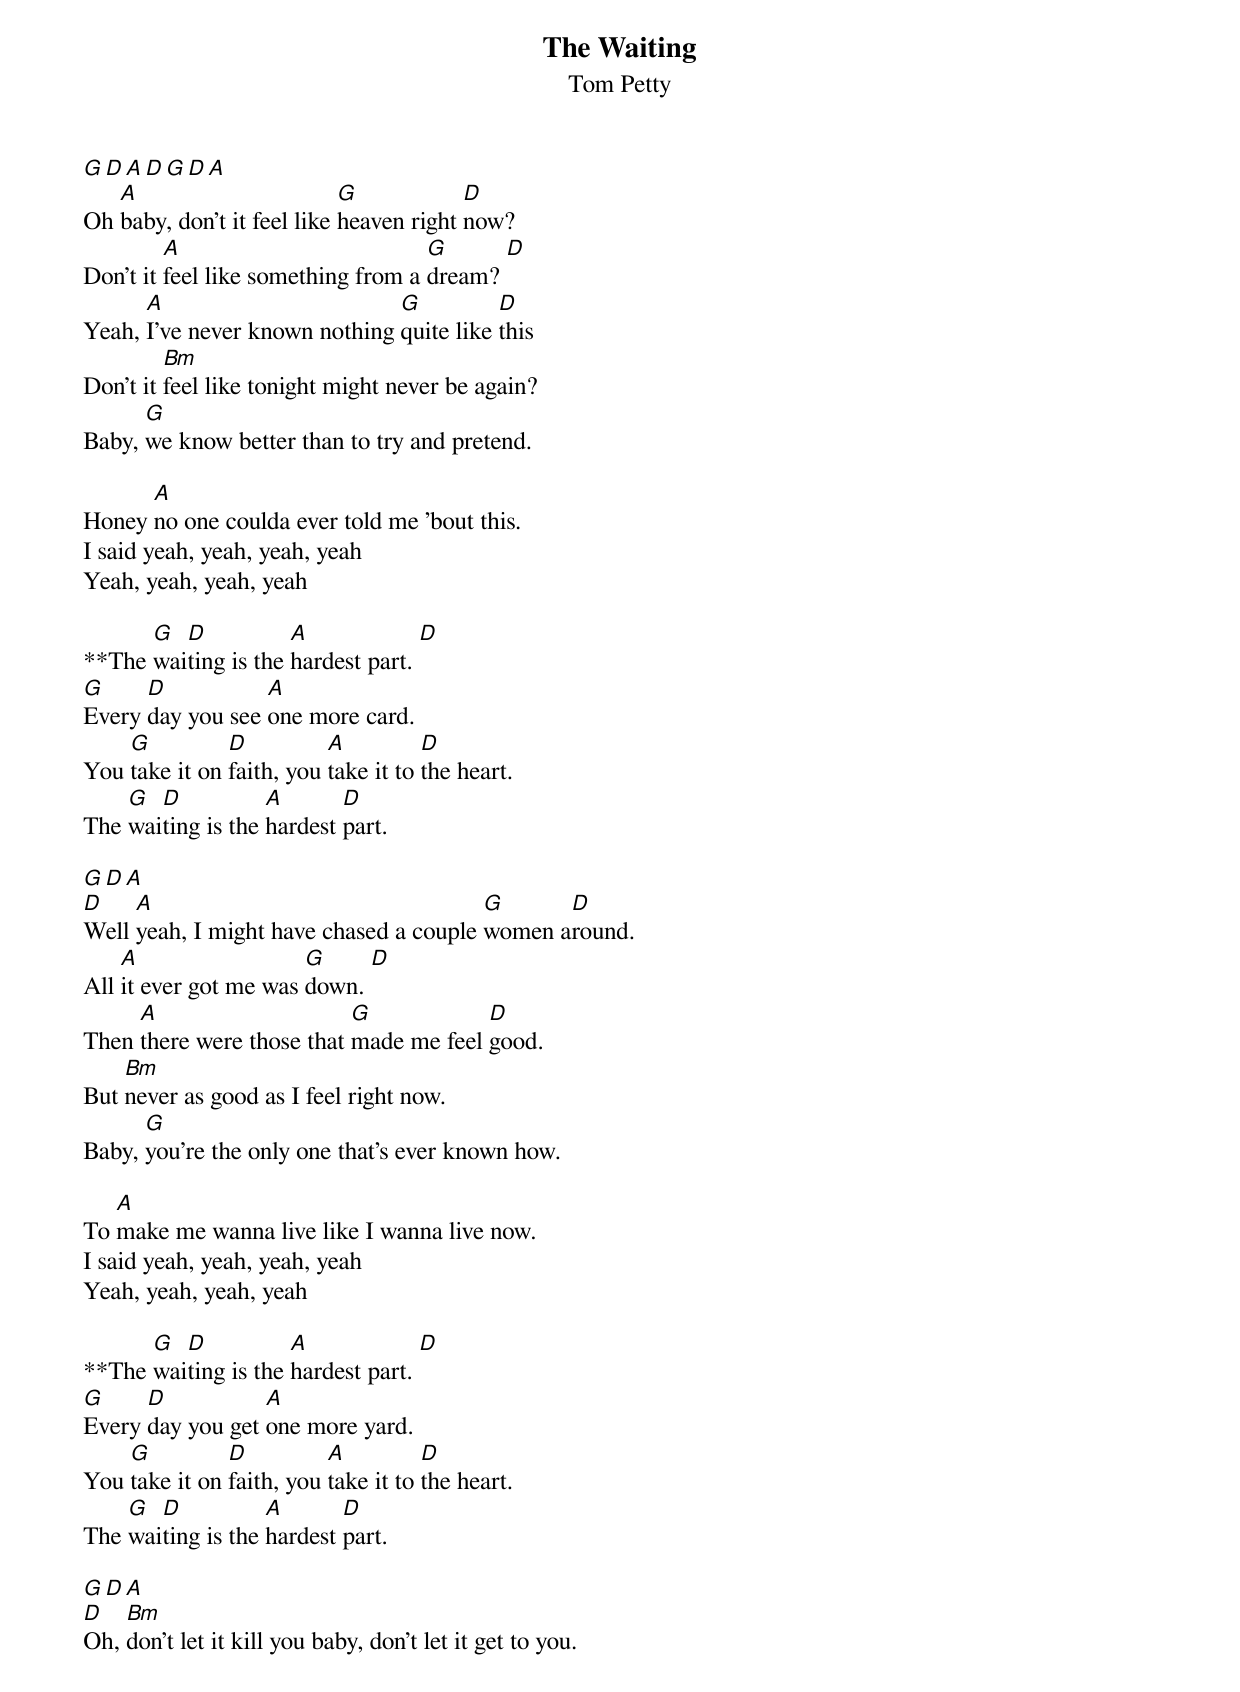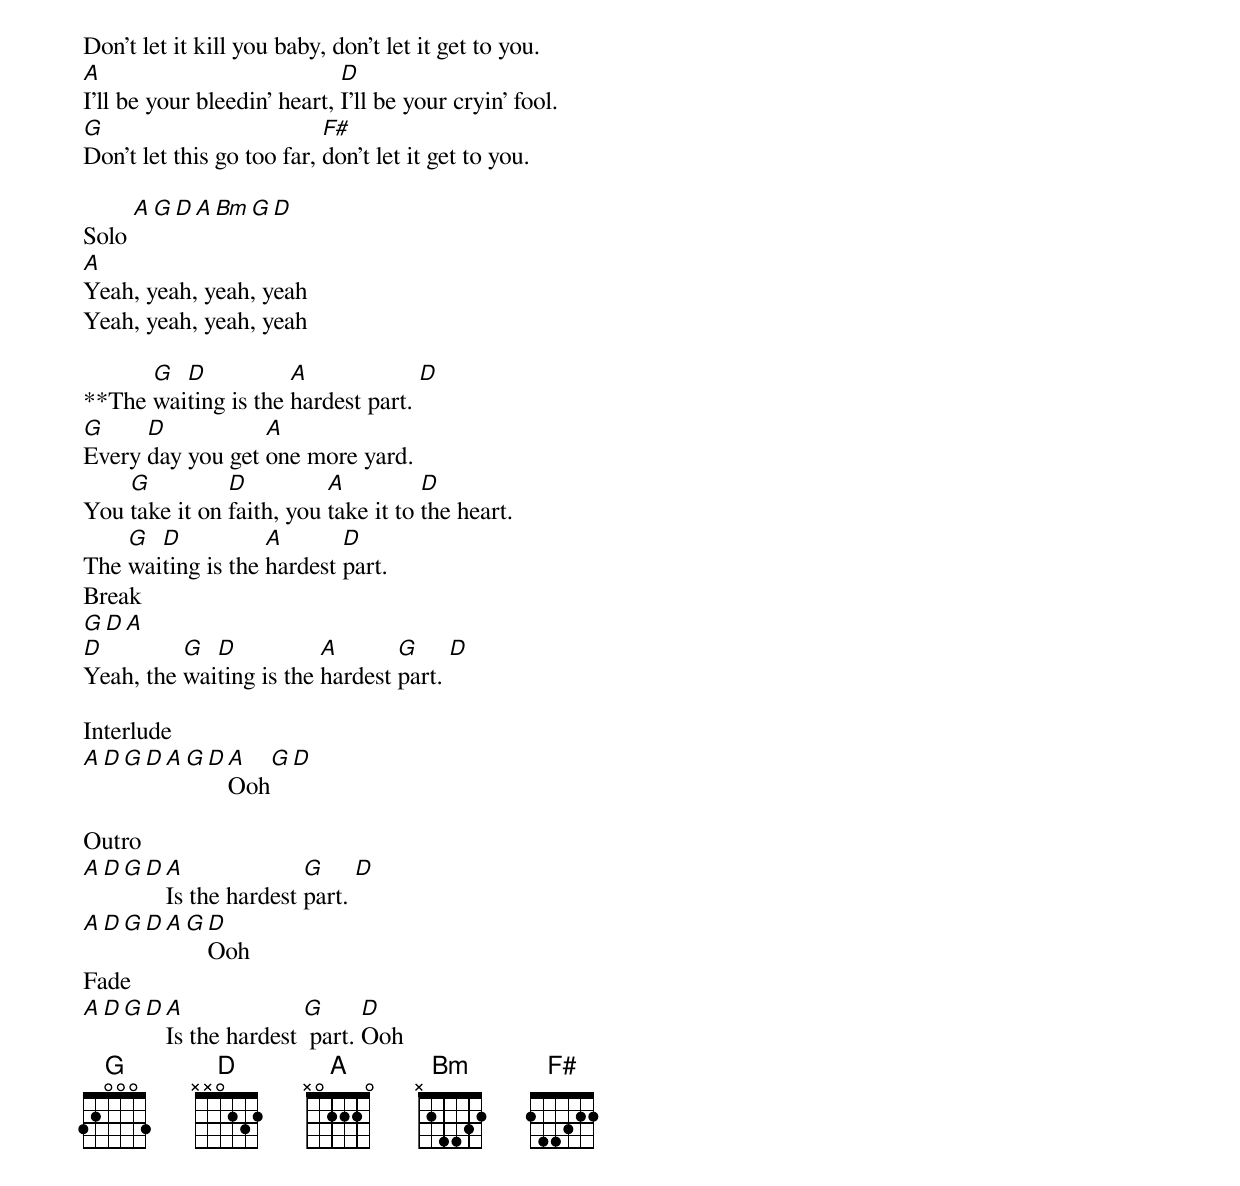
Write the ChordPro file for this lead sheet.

{title:The Waiting}
{subtitle:Tom Petty}
[G][D][A][D][G][D][A]
Oh [A]baby, don't it feel like [G]heaven right [D]now?
Don't it [A]feel like something from a [G]dream? [D]
Yeah, [A]I've never known nothing [G]quite like [D]this
Don't it [Bm]feel like tonight might never be again?
Baby, [G]we know better than to try and pretend.

Honey [A]no one coulda ever told me 'bout this.
I said yeah, yeah, yeah, yeah
Yeah, yeah, yeah, yeah

**The [G]wai[D]ting is the [A]hardest part. [D]
[G]Every [D]day you see [A]one more card.
You [G]take it on [D]faith, you [A]take it to [D]the heart.
The [G]wai[D]ting is the [A]hardest [D]part.

[G][D][A]
[D]Well [A]yeah, I might have chased a couple [G]women a[D]round.
All [A]it ever got me was [G]down. [D]
Then [A]there were those that [G]made me feel [D]good.
But [Bm]never as good as I feel right now.
Baby, [G]you're the only one that's ever known how.

To [A]make me wanna live like I wanna live now.
I said yeah, yeah, yeah, yeah
Yeah, yeah, yeah, yeah

**The [G]wai[D]ting is the [A]hardest part. [D]
[G]Every [D]day you get [A]one more yard.
You [G]take it on [D]faith, you [A]take it to [D]the heart.
The [G]wai[D]ting is the [A]hardest [D]part.

[G][D][A]
[D]Oh, [Bm]don't let it kill you baby, don't let it get to you.
Don't let it kill you baby, don't let it get to you.
[A]I'll be your bleedin' heart, [D]I'll be your cryin' fool.
[G]Don't let this go too far, [F#]don't let it get to you.

Solo [A][G][D][A][Bm][G][D]
[A]Yeah, yeah, yeah, yeah
Yeah, yeah, yeah, yeah

**The [G]wai[D]ting is the [A]hardest part. [D]
[G]Every [D]day you get [A]one more yard.
You [G]take it on [D]faith, you [A]take it to [D]the heart.
The [G]wai[D]ting is the [A]hardest [D]part.
Break
[G][D][A]
[D]Yeah, the [G]wai[D]ting is the [A]hardest [G]part. [D]

Interlude
[A][D][G][D][A][G][D][A]Ooh[G][D]

Outro
[A][D][G][D][A]Is the hardest [G]part. [D]
[A][D][G][D][A][G][D]Ooh
Fade
[A][D][G][D][A]Is the hardest [G] part. [D]Ooh
